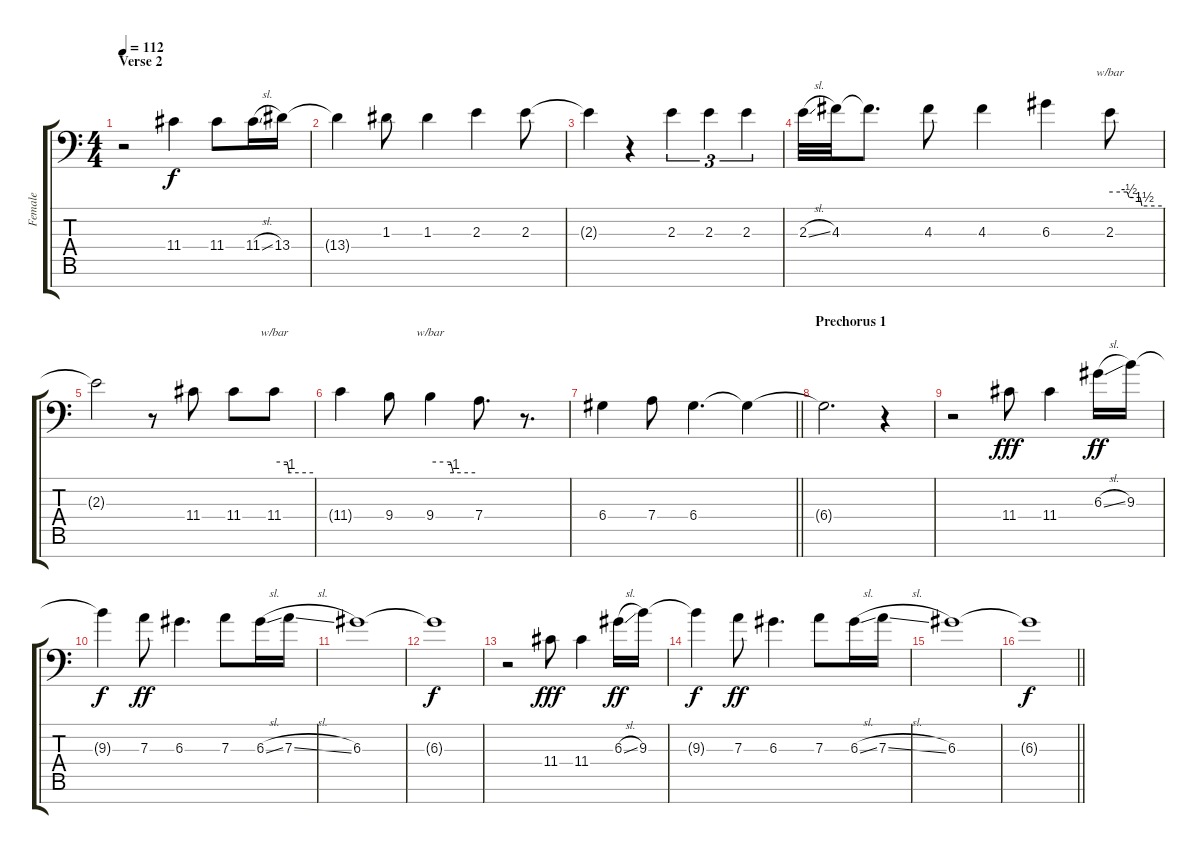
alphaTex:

\track ("Female" "Female") {instrument flute}
\staff {score tabs}
\tuning (D6 D5 D4 D3 D2 D1 D0) {hide}
\ts (4 4)
\section ("" "Verse 2")
\tempo 112
\clef f4
\ks c
r.2{dy f} 11.4.4 11.4.8 11.4{sl}.16 13.4.16 |
13.4{t}.4 1.3.8 1.3.4 2.3.4 2.3.8 |
2.3{t}.4 r.4 2.3.4{tu (3 2)} 2.3.4{tu (3 2)} 2.3.4{tu (3 2)} |
2.3{sl}.32 4.3.32 4.3{t}.8{d} 4.3.8 4.3.4 6.3.4 2.3.8{tbe (custom default 0 0 20 0 22 -2 35 -2 37 -6 60 -6)} |
2.3{t}.2 r.8 11.4.8 11.4.8 11.4.8{tbe (custom default 0 0 20 0 23 -4 60 -4)} |
11.4{t}.4 9.4.8 9.4.4{tbe (custom default 0 0 27 0 31 -4 60 -4)} 7.4.8{d} r.8{d} |
\barLineRight lightlight
6.4.4 7.4.8 6.4.4{d} 6.4{t}.4 |
\section ("" "Prechorus 1")
6.4{t}.2{d} r.4 |
r.2 11.4.8{dy fff} 11.4.4 6.3{sl}.16{dy ff} 9.3.16 |
9.3{t}.4{dy f} 7.3.8{dy ff} 6.3.4{d} 7.3.8 6.3{sl}.16 7.3{sl}.16 |
6.3.1 |
6.3{t}.1{dy f} |
r.2 11.4.8{dy fff} 11.4.4 6.3{sl}.16{dy ff} 9.3.16 |
9.3{t}.4{dy f} 7.3.8{dy ff} 6.3.4{d} 7.3.8 6.3{sl}.16 7.3{sl}.16 |
6.3.1 |
\barLineRight lightlight
6.3{t}.1{dy f}
